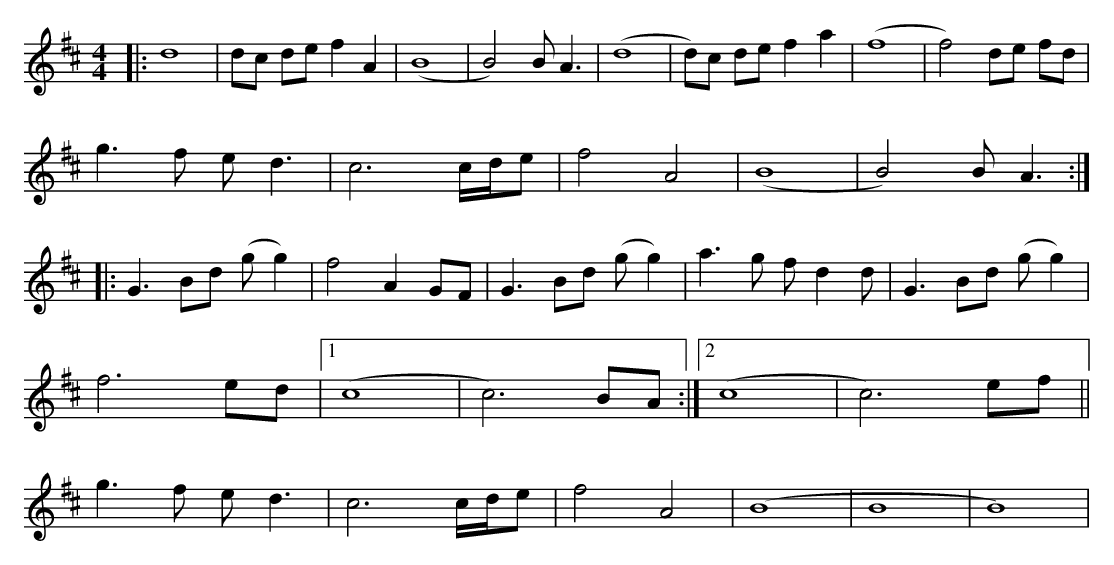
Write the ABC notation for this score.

X:1
M:4/4
K:D
|:d8|dc de f2 A2| (B8|B4) B A3| (d8|d)c de f2 a2| (f8|f4) de fd|
g3 f e d3| c6 c/d/e|f4 A4|(B8|B4) B A3:|
|: G3 Bd (g g2)|f4 A2 GF|G3 Bd (g g2)| a3 g f d2 d| G3 Bd (g g2)|
f6 ed|1 (c8|c6) BA:|2 (c8|c6) ef||
g3 f e d3| c6 c/d/e| f4 A4| (B8|B8|B8)|
